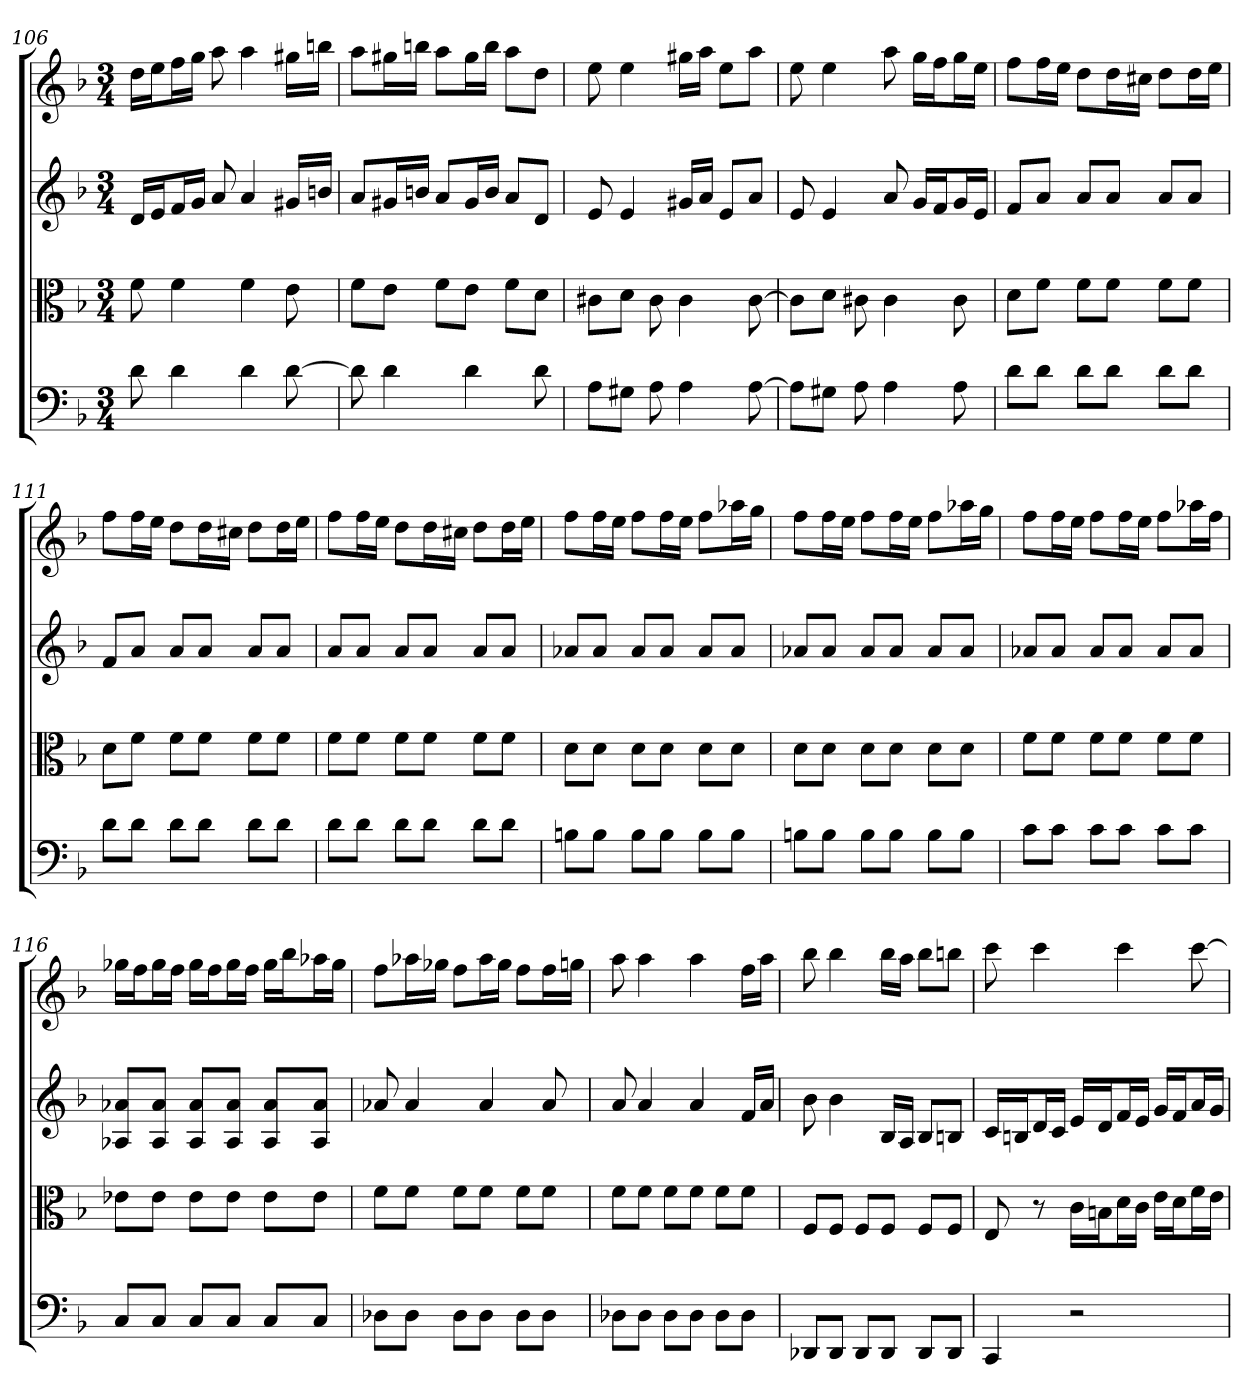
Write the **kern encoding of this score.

**kern	**kern	**kern	**kern
*part4	*part3	*part2	*part1
*staff4	*staff3	*staff2	*staff1
*clefF4	*clefC3	*	*
*k[b-]	*k[b-]	*k[b-]	*k[b-]
*F:	*F:	*F:	*F:
*M3/4	*M3/4	*M3/4	*M3/4
=106	=106	=106	=106
8d	8f	16dLL	16ddLL
.	.	16eJ	16eeJ
4d	4f	16fL	16ffL
.	.	16gJJ	16ggJJ
.	.	8a	8aa
4d	4f	4a	4aa
[8d	8e	16g#XLL	16gg#XLL
.	.	16bnJJ	16bbnJJ
=107	=107	=107	=107
8d]	8f\L	8aL	8aaL
4d	8e\J	16g#XL	16gg#XL
.	.	16bnJJ	16bbnJJ
.	8f\L	8aL	8aaL
4d	8e\J	16g#L	16gg#L
.	.	16bJJ	16bbJJ
.	8f\L	8aL	8aaL
8d	8d\J	8dJ	8ddJ
=108	=108	=108	=108
8A\L	8c#X\L	8e	8ee
8G#X\J	8d\J	4e	4ee
8A	8c#	.	.
4A	4c#	16g#XLL	16gg#XLL
.	.	16aJJ	16aaJJ
.	.	8eL	8eeL
[8A	[8c#	8aJ	8aaJ
=109	=109	=109	=109
8A\L]	8c#\L]	8e	8ee
8G#X\J	8d\J	4e	4ee
8A	8c#X	.	.
4A	4c#	8a	8aa
.	.	16gLL	16ggLL
.	.	16fJ	16ffJ
8A	8c#	16gL	16ggL
.	.	16eJJ	16eeJJ
=110	=110	=110	=110
8d\L	8d\L	8fL	8ffL
8d\J	8f\J	8aJ	16ffL
.	.	.	16eeJJ
8d\L	8f\L	8aL	8ddL
8d\J	8f\J	8aJ	16ddL
.	.	.	16cc#XJJ
8d\L	8f\L	8aL	8ddL
8d\J	8f\J	8aJ	16ddL
.	.	.	16eeJJ
=111	=111	=111	=111
8d\L	8d\L	8fL	8ffL
8d\J	8f\J	8aJ	16ffL
.	.	.	16eeJJ
8d\L	8f\L	8aL	8ddL
8d\J	8f\J	8aJ	16ddL
.	.	.	16cc#XJJ
8d\L	8f\L	8aL	8ddL
8d\J	8f\J	8aJ	16ddL
.	.	.	16eeJJ
=112	=112	=112	=112
8d\L	8f\L	8aL	8ffL
8d\J	8f\J	8aJ	16ffL
.	.	.	16eeJJ
8d\L	8f\L	8aL	8ddL
8d\J	8f\J	8aJ	16ddL
.	.	.	16cc#XJJ
8d\L	8f\L	8aL	8ddL
8d\J	8f\J	8aJ	16ddL
.	.	.	16eeJJ
=113	=113	=113	=113
8Bn\L	8d\L	8a-XL	8ffL
8B\J	8d\J	8a-J	16ffL
.	.	.	16eeJJ
8B\L	8d\L	8a-L	8ffL
8B\J	8d\J	8a-J	16ffL
.	.	.	16eeJJ
8B\L	8d\L	8a-L	8ffL
8B\J	8d\J	8a-J	16aa-XL
.	.	.	16ggJJ
=114	=114	=114	=114
8Bn\L	8d\L	8a-XL	8ffL
8B\J	8d\J	8a-J	16ffL
.	.	.	16eeJJ
8B\L	8d\L	8a-L	8ffL
8B\J	8d\J	8a-J	16ffL
.	.	.	16eeJJ
8B\L	8d\L	8a-L	8ffL
8B\J	8d\J	8a-J	16aa-XL
.	.	.	16ggJJ
=115	=115	=115	=115
8c\L	8f\L	8a-XL	8ffL
8c\J	8f\J	8a-J	16ffL
.	.	.	16eeJJ
8c\L	8f\L	8a-L	8ffL
8c\J	8f\J	8a-J	16ffL
.	.	.	16eeJJ
8c\L	8f\L	8a-L	8ffL
8c\J	8f\J	8a-J	16aa-XL
.	.	.	16ffJJ
=116	=116	=116	=116
8C/L	8e-X\L	8A-X 8a-XL	16gg-XLL
.	.	.	16ffJ
8C/J	8e-\J	8A- 8a-J	16gg-L
.	.	.	16ffJJ
8C/L	8e-\L	8A- 8a-L	16gg-LL
.	.	.	16ffJ
8C/J	8e-\J	8A- 8a-J	16gg-L
.	.	.	16ffJJ
8C/L	8e-\L	8A- 8a-L	16gg-LL
.	.	.	16bb-J
8C/J	8e-\J	8A- 8a-J	16aa-XL
.	.	.	16gg-JJ
=117	=117	=117	=117
8D-X\L	8f\L	8a-X	8ffL
8D-\J	8f\J	4a-	16aa-XL
.	.	.	16gg-XJJ
8D-\L	8f\L	.	8ffL
8D-\J	8f\J	4a-	16aa-L
.	.	.	16gg-JJ
8D-\L	8f\L	.	8ffL
8D-\J	8f\J	8a-	16ffL
.	.	.	16ggnJJ
=118	=118	=118	=118
8D-X\L	8f\L	8a	8aa
8D-\J	8f\J	4a	4aa
8D-\L	8f\L	.	.
8D-\J	8f\J	4a	4aa
8D-\L	8f\L	.	.
8D-\J	8f\J	16fLL	16ffLL
.	.	16aJJ	16aaJJ
=119	=119	=119	=119
8DD-X/L	8F/L	8b-	8bb-
8DD-/J	8F/J	4b-	4bb-
8DD-/L	8F/L	.	.
8DD-/J	8F/J	16B-LL	16bb-LL
.	.	16AJJ	16aaJJ
8DD-/L	8F/L	8B-L	8bb-L
8DD-/J	8F/J	8BnJ	8bbnJ
=120	=120	=120	=120
4CC	8E	16cLL	8ccc
.	.	16BnJ	.
.	8r	16dL	4ccc
.	.	16cJJ	.
2r	16c\LL	16eLL	.
.	16Bn\J	16dJ	.
.	16d\L	16fL	4ccc
.	16c\JJ	16eJJ	.
.	16e\LL	16gLL	.
.	16d\J	16fJ	.
.	16f\L	16aL	[8ccc
.	16e\JJ	16gJJ	.
=	=	=	=
*-	*-	*-	*-
